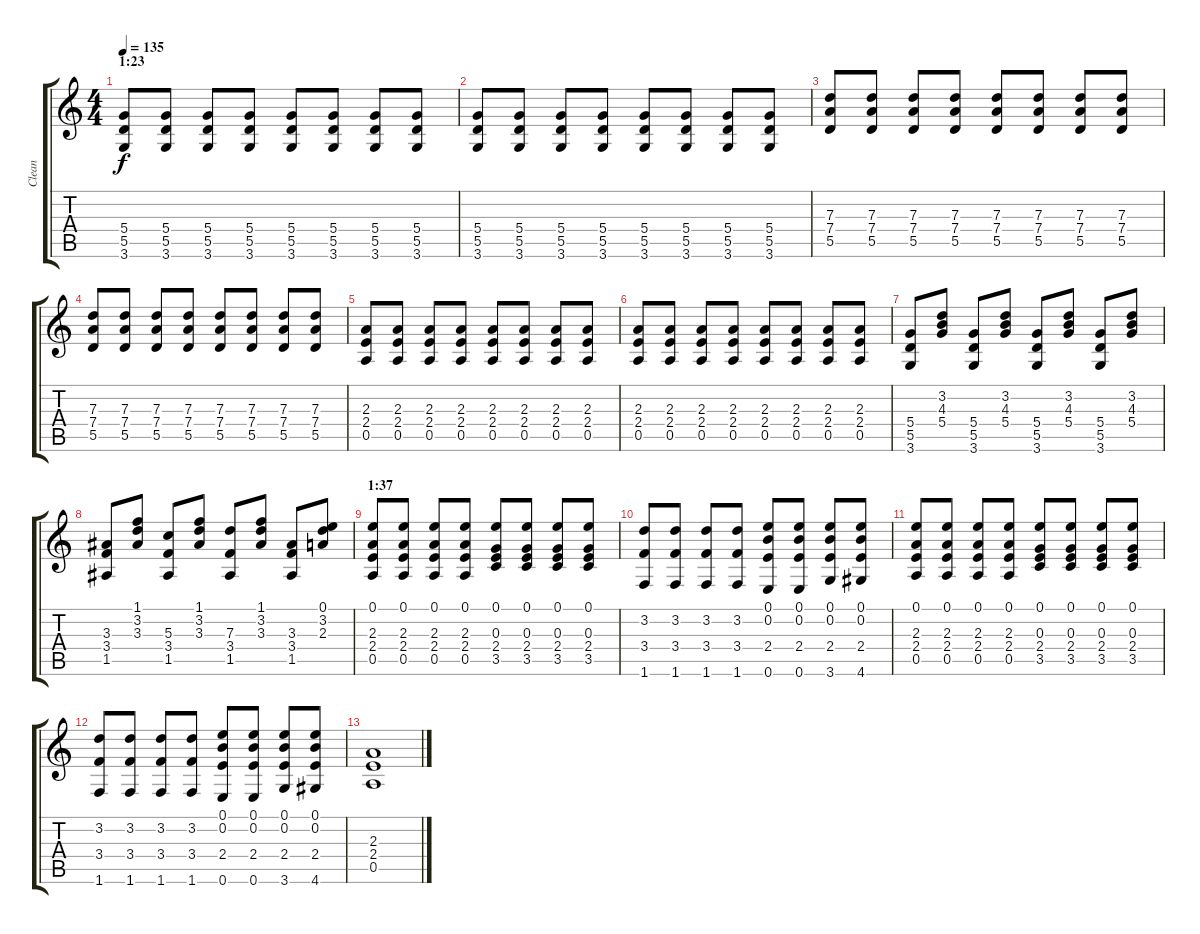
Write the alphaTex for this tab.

\track ("Clean" "Clean") {instrument electricguitarclean}
\staff {score tabs}
\tuning (E4 B3 G3 D3 A2 E2) {hide}
\ts (4 4)
\section ("" "1:23")
\tempo 135
\clef g2
\ks c
(5.4 5.5 3.6).8{dy f} (5.4 5.5 3.6).8 (5.4 5.5 3.6).8 (5.4 5.5 3.6).8 (5.4 5.5 3.6).8 (5.4 5.5 3.6).8 (5.4 5.5 3.6).8 (5.4 5.5 3.6).8 |
(5.4 5.5 3.6).8 (5.4 5.5 3.6).8 (5.4 5.5 3.6).8 (5.4 5.5 3.6).8 (5.4 5.5 3.6).8 (5.4 5.5 3.6).8 (5.4 5.5 3.6).8 (5.4 5.5 3.6).8 |
(7.3 7.4 5.5).8 (7.3 7.4 5.5).8 (7.3 7.4 5.5).8 (7.3 7.4 5.5).8 (7.3 7.4 5.5).8 (7.3 7.4 5.5).8 (7.3 7.4 5.5).8 (7.3 7.4 5.5).8 |
(7.3 7.4 5.5).8 (7.3 7.4 5.5).8 (7.3 7.4 5.5).8 (7.3 7.4 5.5).8 (7.3 7.4 5.5).8 (7.3 7.4 5.5).8 (7.3 7.4 5.5).8 (7.3 7.4 5.5).8 |
(2.3 2.4 0.5).8 (2.3 2.4 0.5).8 (2.3 2.4 0.5).8 (2.3 2.4 0.5).8 (2.3 2.4 0.5).8 (2.3 2.4 0.5).8 (2.3 2.4 0.5).8 (2.3 2.4 0.5).8 |
(2.3 2.4 0.5).8 (2.3 2.4 0.5).8 (2.3 2.4 0.5).8 (2.3 2.4 0.5).8 (2.3 2.4 0.5).8 (2.3 2.4 0.5).8 (2.3 2.4 0.5).8 (2.3 2.4 0.5).8 |
(5.4 5.5 3.6).8 (3.2 4.3 5.4).8 (5.4 5.5 3.6).8 (3.2 4.3 5.4).8 (5.4 5.5 3.6).8 (3.2 4.3 5.4).8 (5.4 5.5 3.6).8 (3.2 4.3 5.4).8 |
(3.3 3.4 1.5).8 (1.1 3.2 3.3).8 (5.3 3.4 1.5).8 (1.1 3.2 3.3).8 (7.3 3.4 1.5).8 (1.1 3.2 3.3).8 (3.3 3.4 1.5).8 (0.1 3.2 2.3).8 |
\section ("" "1:37")
(0.1 2.3 2.4 0.5).8 (0.1 2.3 2.4 0.5).8 (0.1 2.3 2.4 0.5).8 (0.1 2.3 2.4 0.5).8 (0.1 0.3 2.4 3.5).8 (0.1 0.3 2.4 3.5).8 (0.1 0.3 2.4 3.5).8 (0.1 0.3 2.4 3.5).8 |
(3.2 3.4 1.6).8 (3.2 3.4 1.6).8 (3.2 3.4 1.6).8 (3.2 3.4 1.6).8 (0.1 0.2 2.4 0.6).8 (0.1 0.2 2.4 0.6).8 (0.1 0.2 2.4 3.6).8 (0.1 0.2 2.4 4.6).8 |
(0.1 2.3 2.4 0.5).8 (0.1 2.3 2.4 0.5).8 (0.1 2.3 2.4 0.5).8 (0.1 2.3 2.4 0.5).8 (0.1 0.3 2.4 3.5).8 (0.1 0.3 2.4 3.5).8 (0.1 0.3 2.4 3.5).8 (0.1 0.3 2.4 3.5).8 |
(3.2 3.4 1.6).8 (3.2 3.4 1.6).8 (3.2 3.4 1.6).8 (3.2 3.4 1.6).8 (0.1 0.2 2.4 0.6).8 (0.1 0.2 2.4 0.6).8 (0.1 0.2 2.4 3.6).8 (0.1 0.2 2.4 4.6).8 |
(2.3 2.4 0.5).1
